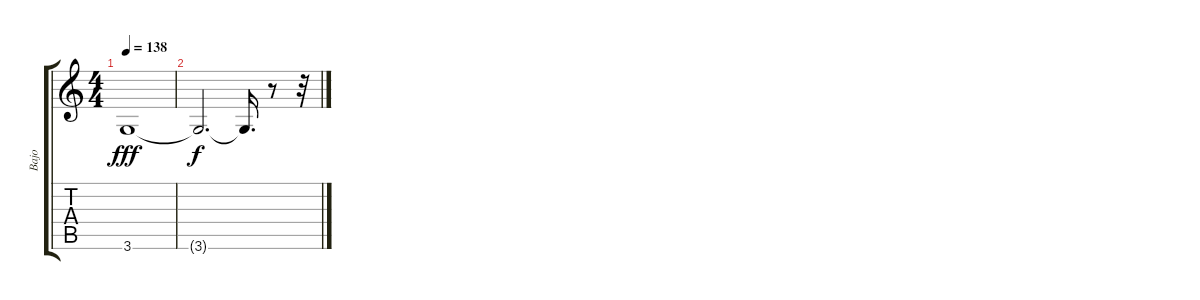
\track ("Bajo" "Bajo") {instrument electricbasspick}
\staff {score tabs}
\tuning (E4 B3 G3 D3 A2 E2) {hide}
\ts (4 4)
\tempo 138
\clef g2
\ks c
3.6.1{dy fff} |
3.6{t}.2{d dy f} 3.6{t}.16{d} r.8 r.32
